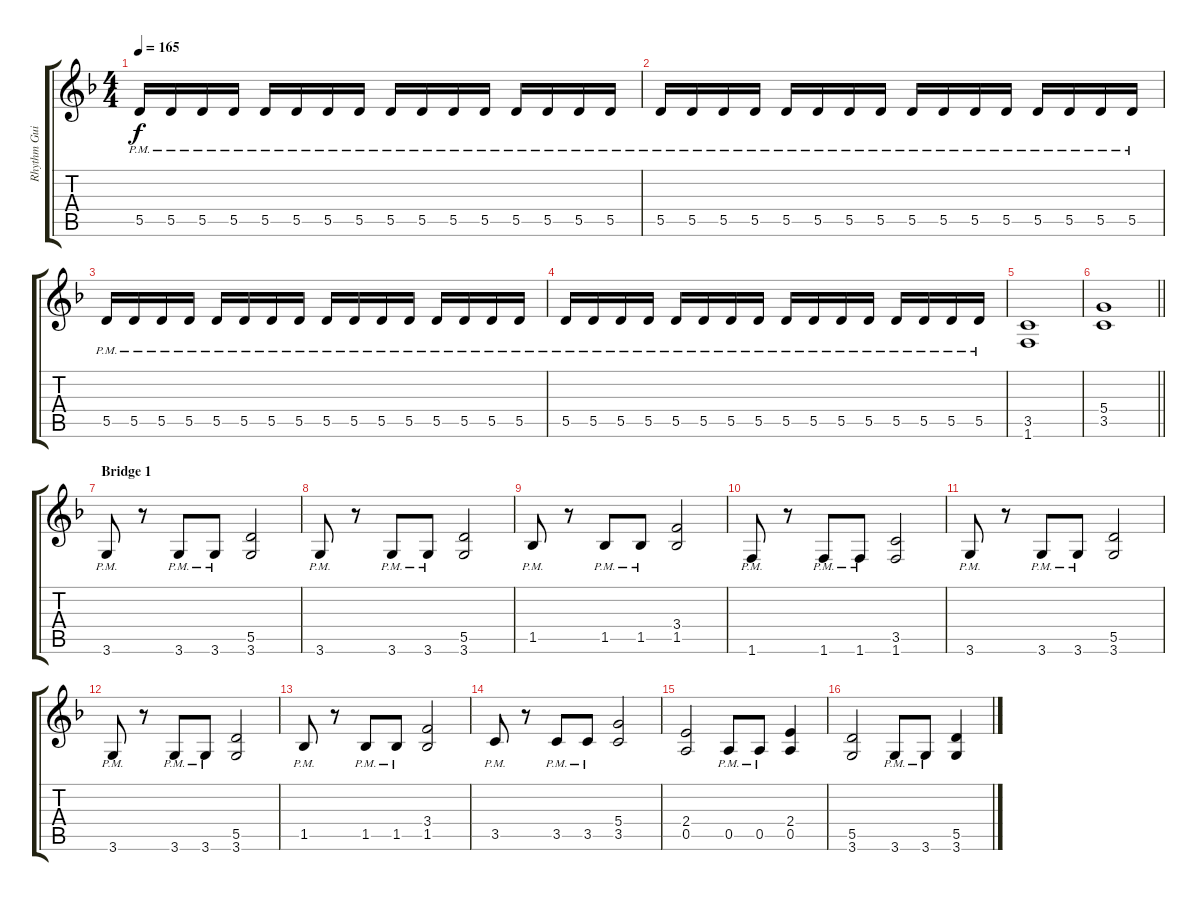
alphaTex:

\track ("Rhythm Guitar 1: Patrick Juhàsz" "Rhythm Gui") {instrument distortionguitar}
\staff {score tabs}
\tuning (E4 B3 G3 D3 A2 E2) {hide}
\ts (4 4)
\tempo 165
\clef g2
\ks dminor
5.5{pm}.16{dy f} 5.5{pm}.16 5.5{pm}.16 5.5{pm}.16 5.5{pm}.16 5.5{pm}.16 5.5{pm}.16 5.5{pm}.16 5.5{pm}.16 5.5{pm}.16 5.5{pm}.16 5.5{pm}.16 5.5{pm}.16 5.5{pm}.16 5.5{pm}.16 5.5{pm}.16 |
5.5{pm}.16 5.5{pm}.16 5.5{pm}.16 5.5{pm}.16 5.5{pm}.16 5.5{pm}.16 5.5{pm}.16 5.5{pm}.16 5.5{pm}.16 5.5{pm}.16 5.5{pm}.16 5.5{pm}.16 5.5{pm}.16 5.5{pm}.16 5.5{pm}.16 5.5{pm}.16 |
5.5{pm}.16 5.5{pm}.16 5.5{pm}.16 5.5{pm}.16 5.5{pm}.16 5.5{pm}.16 5.5{pm}.16 5.5{pm}.16 5.5{pm}.16 5.5{pm}.16 5.5{pm}.16 5.5{pm}.16 5.5{pm}.16 5.5{pm}.16 5.5{pm}.16 5.5{pm}.16 |
5.5{pm}.16 5.5{pm}.16 5.5{pm}.16 5.5{pm}.16 5.5{pm}.16 5.5{pm}.16 5.5{pm}.16 5.5{pm}.16 5.5{pm}.16 5.5{pm}.16 5.5{pm}.16 5.5{pm}.16 5.5{pm}.16 5.5{pm}.16 5.5{pm}.16 5.5{pm}.16 |
(3.5 1.6).1 |
\barLineRight lightlight
(5.4 3.5).1 |
\section ("" "Bridge 1")
3.6{pm}.8 r.8 3.6{pm}.8 3.6{pm}.8 (5.5 3.6).2 |
3.6{pm}.8 r.8 3.6{pm}.8 3.6{pm}.8 (5.5 3.6).2 |
1.5{pm}.8 r.8 1.5{pm}.8 1.5{pm}.8 (3.4 1.5).2 |
1.6{pm}.8 r.8 1.6{pm}.8 1.6{pm}.8 (3.5 1.6).2 |
3.6{pm}.8 r.8 3.6{pm}.8 3.6{pm}.8 (5.5 3.6).2 |
3.6{pm}.8 r.8 3.6{pm}.8 3.6{pm}.8 (5.5 3.6).2 |
1.5{pm}.8 r.8 1.5{pm}.8 1.5{pm}.8 (3.4 1.5).2 |
3.5{pm}.8 r.8 3.5{pm}.8 3.5{pm}.8 (5.4 3.5).2 |
(2.4 0.5).2 0.5{pm}.8 0.5{pm}.8 (2.4 0.5).4 |
(5.5 3.6).2 3.6{pm}.8 3.6{pm}.8 (5.5 3.6).4
